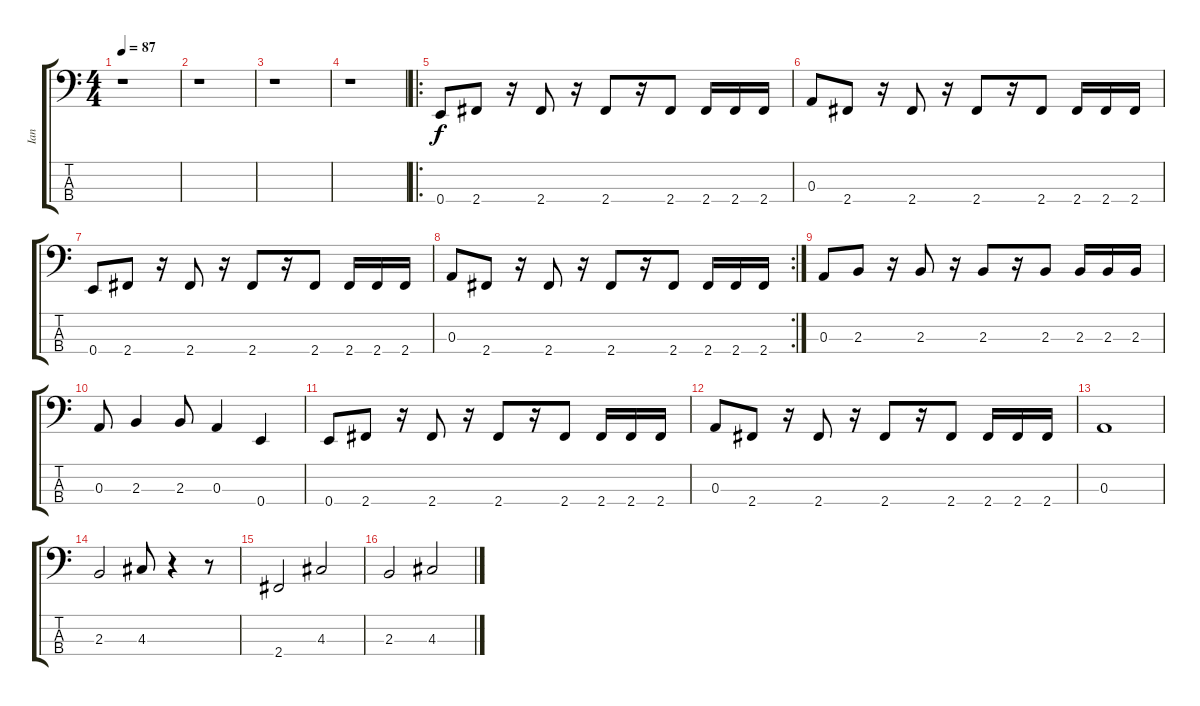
\track ("Ian" "Ian") {instrument electricbasspick}
\staff {score tabs}
\tuning (G2 D2 A1 E1) {hide}
\ts (4 4)
\tempo 87
\clef f4
\ks c
r.1{dy f instrument electricbasspick} |
r.1 |
r.1 |
r.1 |
\ro
0.4.8 2.4.8 r.16 2.4.8 r.16 2.4.8 r.16 2.4.8 2.4.16 2.4.16 2.4.16 |
0.3.8 2.4.8 r.16 2.4.8 r.16 2.4.8 r.16 2.4.8 2.4.16 2.4.16 2.4.16 |
0.4.8 2.4.8 r.16 2.4.8 r.16 2.4.8 r.16 2.4.8 2.4.16 2.4.16 2.4.16 |
\rc 2
0.3.8 2.4.8 r.16 2.4.8 r.16 2.4.8 r.16 2.4.8 2.4.16 2.4.16 2.4.16 |
0.3.8 2.3.8 r.16 2.3.8 r.16 2.3.8 r.16 2.3.8 2.3.16 2.3.16 2.3.16 |
0.3.8 2.3.4 2.3.8 0.3.4 0.4.4 |
0.4.8 2.4.8 r.16 2.4.8 r.16 2.4.8 r.16 2.4.8 2.4.16 2.4.16 2.4.16 |
0.3.8 2.4.8 r.16 2.4.8 r.16 2.4.8 r.16 2.4.8 2.4.16 2.4.16 2.4.16 |
0.3.1 |
2.3.2 4.3.8 r.4 r.8 |
2.4.2 4.3.2 |
2.3.2 4.3.2
